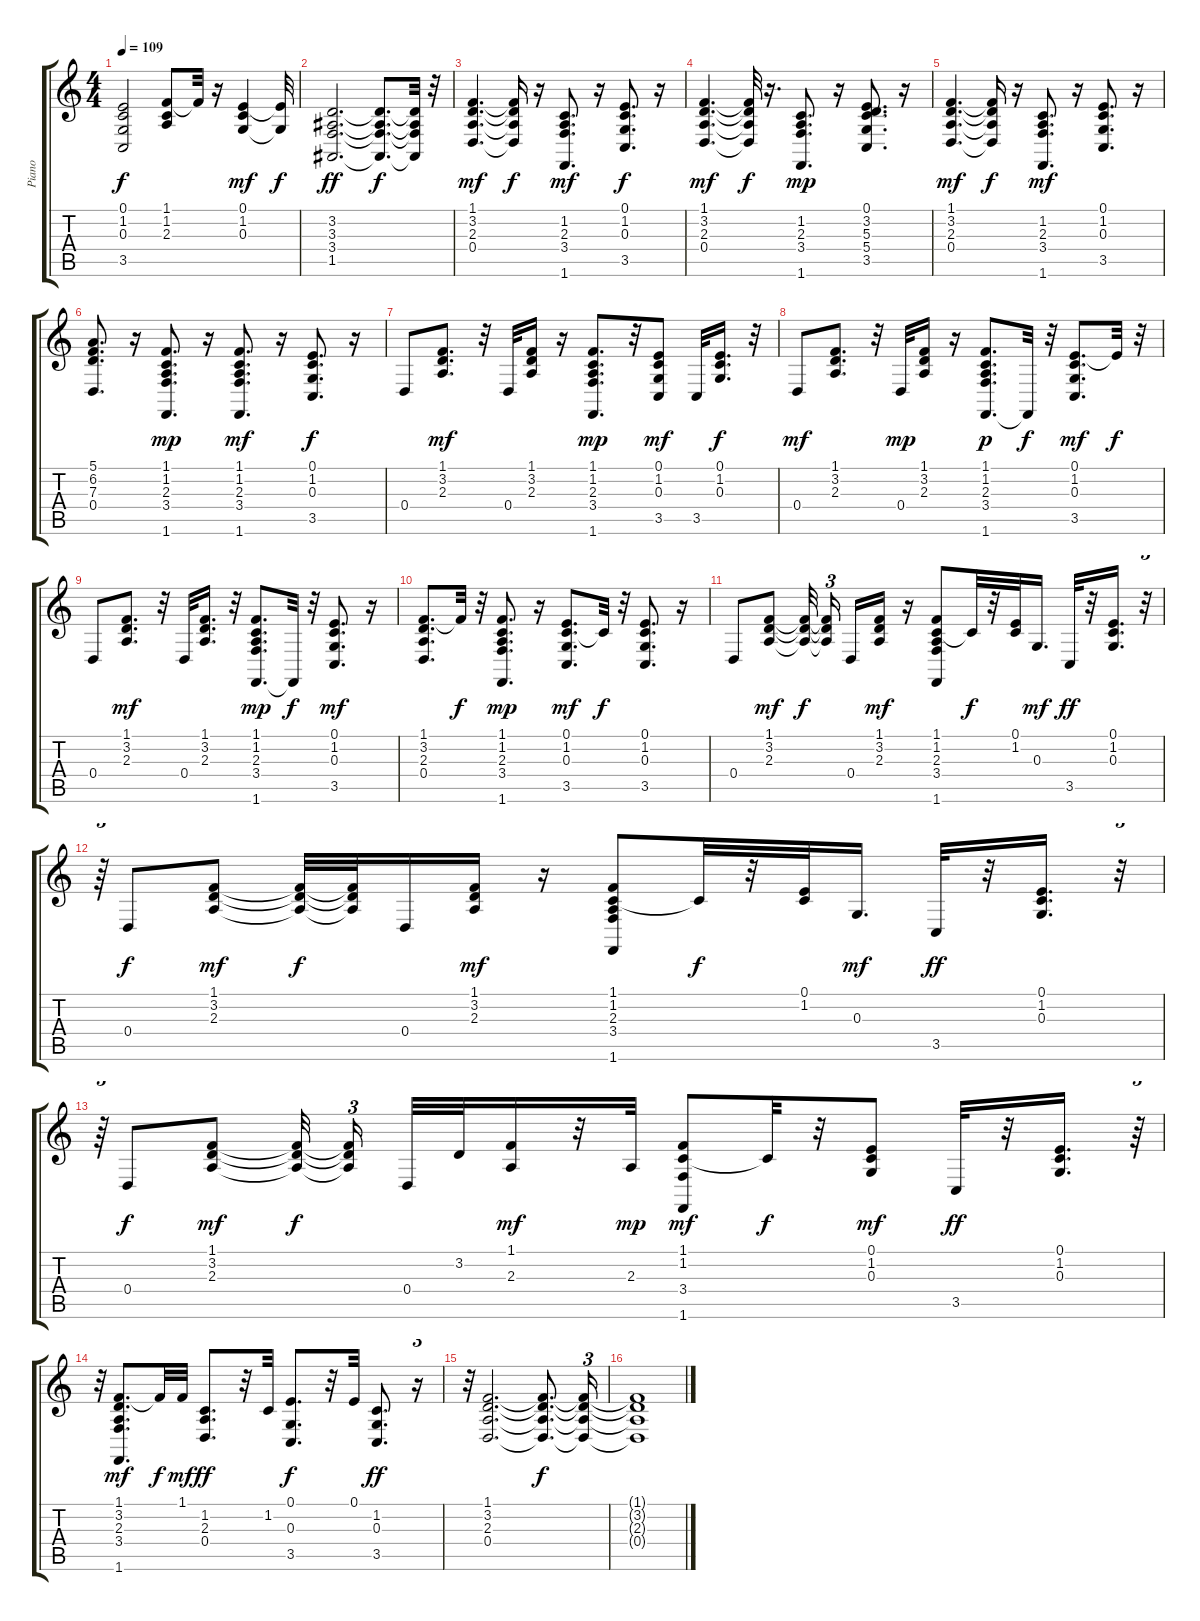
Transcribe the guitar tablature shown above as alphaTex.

\track ("Piano" "Piano") {instrument brightacousticpiano}
\staff {score tabs}
\tuning (E4 B3 G3 D3 A2 E2) {hide}
\ts (4 4)
\tempo 109
\clef g2
\ks c
(0.1 1.2 0.3 3.5).2{dy f} (1.1 1.2 2.3).8 1.1{t}.32 r.16 (0.1 1.2 0.3).4{dy mf} (0.1{t} 0.3{t}).32{dy f} |
(3.2 3.3 3.4 1.5).2{d dy ff} (3.2{t} 3.3{t} 3.4{t} 1.5{t}).8{d dy f} (3.2{t} 3.3{t} 3.4{t} 1.5{t}).32 r.32 |
(1.1 3.2 2.3 0.4).4{d dy mf} (1.1{t} 3.2{t} 2.3{t} 0.4{t}).16{dy f} r.16 (1.2 2.3 3.4 1.6).8{d dy mf} r.16 (0.1 1.2 0.3 3.5).8{d dy f} r.16 |
(1.1 3.2 2.3 0.4).4{d dy mf} (1.1{t} 3.2{t} 2.3{t} 0.4{t}).32{dy f} r.16{d} (1.2 2.3 3.4 1.6).8{d dy mp} r.16 (0.1 3.2 5.3 5.4 3.5).8{d} r.16 |
(1.1 3.2 2.3 0.4).4{d dy mf} (1.1{t} 3.2{t} 2.3{t} 0.4{t}).16{dy f} r.16 (1.2 2.3 3.4 1.6).8{d dy mf} r.16 (0.1 1.2 0.3 3.5).8{d} r.16 |
(5.1 6.2 7.3 0.4).8{d} r.16 (1.1 1.2 2.3 3.4 1.6).8{d dy mp} r.16 (1.1 1.2 2.3 3.4 1.6).8{d dy mf} r.16 (0.1 1.2 0.3 3.5).8{d dy f} r.16 |
0.4.8 (1.1 3.2 2.3).8{d dy mf} r.32 0.4.32 (1.1 3.2 2.3).16 r.16 (1.1 1.2 2.3 3.4 1.6).8{d dy mp} r.32 (0.1 1.2 0.3 3.5).8{dy mf} 3.5.32 (0.1 1.2 0.3).16{d dy f} r.32 |
0.4.8{dy mf} (1.1 3.2 2.3).8{d} r.32 0.4.32{dy mp} (1.1 3.2 2.3).16 r.16 (1.1 1.2 2.3 3.4 1.6).8{d dy p} 1.6{t}.32{dy f} r.32 (0.1 1.2 0.3 3.5).8{d dy mf} 0.1{t}.32{dy f} r.32 |
0.4.8 (1.1 3.2 2.3).8{d dy mf} r.32 0.4.32 (1.1 3.2 2.3).16{d} r.32 (1.1 1.2 2.3 3.4 1.6).8{d dy mp} 1.6{t}.32{dy f} r.32 (0.1 1.2 0.3 3.5).8{d dy mf} r.16 |
(1.1 3.2 2.3 0.4).8{d} 1.1{t}.32{dy f} r.32 (1.1 1.2 2.3 3.4 1.6).8{d dy mp} r.16 (0.1 1.2 0.3 3.5).8{d dy mf} 1.2{t}.32{dy f} r.32 (0.1 1.2 0.3 3.5).8{d} r.16 |
0.4.8 (1.1 3.2 2.3).8{dy mf} (1.1{t} 3.2{t} 2.3{t}).32{dy f beam splitsecondary} (1.1{t} 3.2{t} 2.3{t}).16{tu (3 2) beam splitsecondary} 0.4.16 (1.1 3.2 2.3).16{dy mf} r.16 (1.1 1.2 2.3 3.4 1.6).8 1.2{t}.32{dy f} r.32 (0.1 1.2).32 0.3.16{d dy mf} 3.5.32{dy ff} r.32 (0.1 1.2 0.3).16{d} r.32{tu (3 2)} |
r.64{tu (3 2)} 0.4.8{dy f} (1.1 3.2 2.3).8{dy mf} (1.1{t} 3.2{t} 2.3{t}).32{dy f} (1.1{t} 3.2{t} 2.3{t}).32 0.4.16 (1.1 3.2 2.3).16{dy mf} r.16 (1.1 1.2 2.3 3.4 1.6).8 1.2{t}.32{dy f} r.32 (0.1 1.2).32 0.3.16{d dy mf} 3.5.32{dy ff} r.32 (0.1 1.2 0.3).16{d} r.32{tu (3 2)} |
r.64{tu (3 2)} 0.4.8{dy f} (1.1 3.2 2.3).8{dy mf} (1.1{t} 3.2{t} 2.3{t}).32{dy f beam splitsecondary} (1.1{t} 3.2{t} 2.3{t}).16{tu (3 2) beam splitsecondary} 0.4.32 3.2.32 (1.1 2.3).16{dy mf} r.32 2.3.32{dy mp} (1.1 1.2 3.4 1.6).8{dy mf} 1.2{t}.32{dy f} r.32 (0.1 1.2 0.3).8{dy mf} 3.5.32{dy ff} r.32 (0.1 1.2 0.3).16{d} r.64{tu (3 2)} |
r.32{tu (3 2)} (1.1 3.2 2.3 3.4 1.6).8{d dy mf} 1.1{t}.32{dy f} 1.1.32{dy mf} (1.2 2.3 0.4).8{d dy ff} r.32 1.2.32 (0.1 0.3 3.5).8{d dy f} r.32 0.1.32 (1.2 0.3 3.5).8{d dy ff} r.16{tu (3 2)} |
r.32{tu (3 2)} (1.1 3.2 2.3 0.4).2{d} (1.1{t} 3.2{t} 2.3{t} 0.4{t}).8{d dy f} (1.1{t} 3.2{t} 2.3{t} 0.4{t}).16{tu (3 2)} |
(1.1{t} 3.2{t} 2.3{t} 0.4{t}).1
